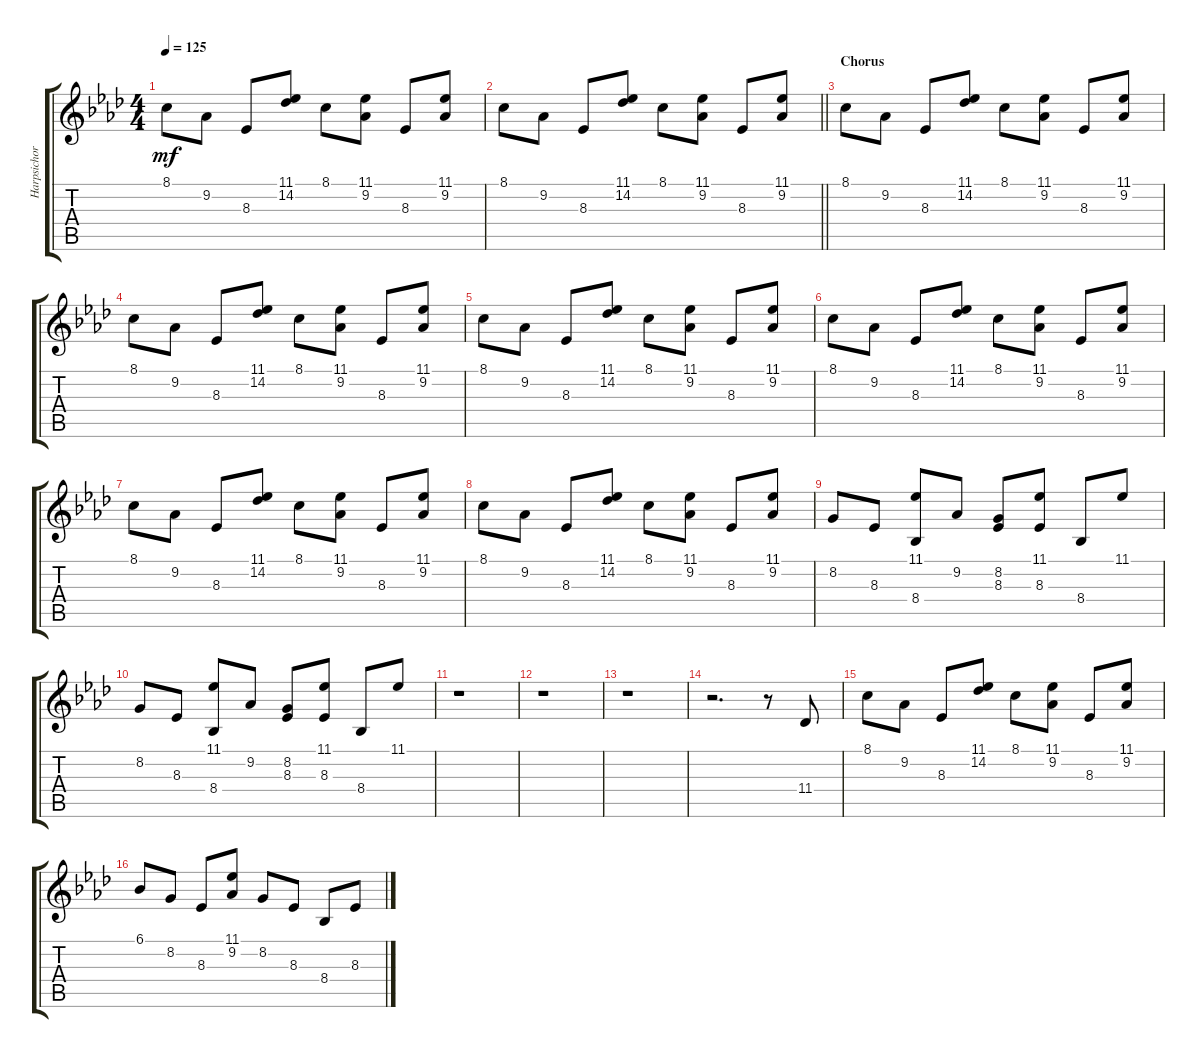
\track ("Harpsichord" "Harpsichor") {instrument harpsichord}
\staff {score tabs}
\tuning (E4 B3 G3 D3 A2 E2) {hide}
\ts (4 4)
\tempo 125
\clef g2
\ks ab
8.1.8{dy mf} 9.2.8 8.3.8 (11.1 14.2).8 8.1.8 (11.1 9.2).8 8.3.8 (11.1 9.2).8 |
\barLineRight lightlight
8.1.8 9.2.8 8.3.8 (11.1 14.2).8 8.1.8 (11.1 9.2).8 8.3.8 (11.1 9.2).8 |
\section ("" "Chorus")
8.1.8 9.2.8 8.3.8 (11.1 14.2).8 8.1.8 (11.1 9.2).8 8.3.8 (11.1 9.2).8 |
8.1.8 9.2.8 8.3.8 (11.1 14.2).8 8.1.8 (11.1 9.2).8 8.3.8 (11.1 9.2).8 |
8.1.8 9.2.8 8.3.8 (11.1 14.2).8 8.1.8 (11.1 9.2).8 8.3.8 (11.1 9.2).8 |
8.1.8 9.2.8 8.3.8 (11.1 14.2).8 8.1.8 (11.1 9.2).8 8.3.8 (11.1 9.2).8 |
8.1.8 9.2.8 8.3.8 (11.1 14.2).8 8.1.8 (11.1 9.2).8 8.3.8 (11.1 9.2).8 |
8.1.8 9.2.8 8.3.8 (11.1 14.2).8 8.1.8 (11.1 9.2).8 8.3.8 (11.1 9.2).8 |
8.2.8 8.3.8 (11.1 8.4).8 9.2.8 (8.2 8.3).8 (11.1 8.3).8 8.4.8 11.1.8 |
8.2.8 8.3.8 (11.1 8.4).8 9.2.8 (8.2 8.3).8 (11.1 8.3).8 8.4.8 11.1.8 |
r.1 |
r.1 |
r.1 |
r.2{d} r.8 11.4.8 |
8.1.8 9.2.8 8.3.8 (11.1 14.2).8 8.1.8 (11.1 9.2).8 8.3.8 (11.1 9.2).8 |
6.1.8 8.2.8 8.3.8 (11.1 9.2).8 8.2.8 8.3.8 8.4.8 8.3.8
